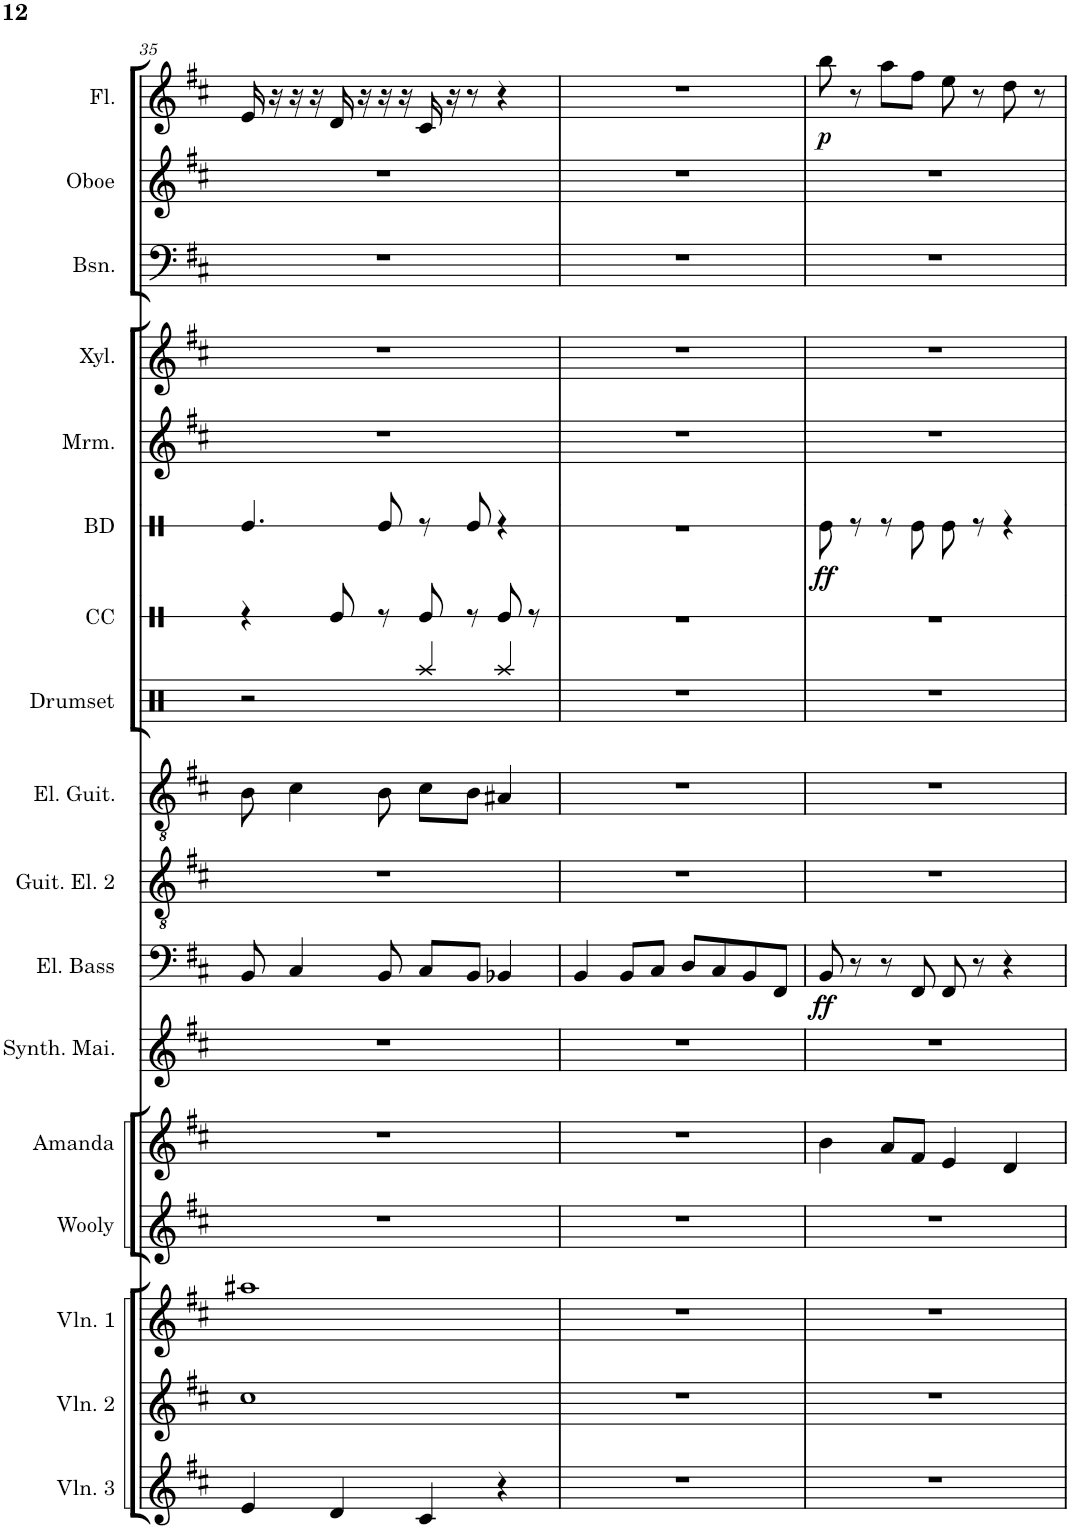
**kern	**kern	**kern	**kern	**kern	**kern	**kern	**dynam	**kern	**kern	**kern	**kern	**kern	**dynam	**kern	**kern	**kern	**kern	**kern	**dynam
*part17	*part16	*part15	*part14	*part13	*part12	*part11	*part11	*part10	*part9	*part8	*part7	*part6	*part6	*part5	*part4	*part3	*part2	*part1	*part1
*staff17	*staff16	*staff15	*staff14	*staff13	*staff12	*staff11	*staff11	*staff10	*staff9	*staff8	*staff7	*staff6	*staff6	*staff5	*staff4	*staff3	*staff2	*staff1	*staff1
*I"Violon 3	*I"Violon 2	*I"Violon 1	*I"Wooly	*I"Amanda	*I"Synthesizer	*I"Electric Bass	*	*I"Electric Guitar 2	*I"Electric Guitar	*I"Drumset	*I"Snare Drum	*I"Bass Drum	*	*I"Marimba	*I"Xylophone	*I"Bassoon	*I"Oboe	*I"Flute	*
*I'Vln. 3	*I'Vln. 2	*I'Vln. 1	*I'Wooly	*I'Amanda	*	*I'El. Bass	*	*	*I'El. Guit.	*I'Drumset	*	*I'BD	*	*I'Mrm.	*I'Xyl.	*I'Bsn.	*I'Oboe	*I'Fl.	*
!!LO:PB:g=z
*clefG2	*clefG2	*clefG2	*clefG2	*clefG2	*clefG2	*clefF4	*	*clefGv2	*clefGv2	*clefX	*clefX	*clefX	*	*clefG2	*clefG2	*clefF4	*clefG2	*clefG2	*
*	*	*	*	*	*	*Trd7c12	*	*	*	*	*	*	*	*	*Trd-7c-12	*	*	*	*
*k[f#c#]	*k[f#c#]	*k[f#c#]	*k[f#c#]	*k[f#c#]	*k[f#c#]	*k[f#c#]	*	*k[f#c#]	*k[f#c#]	*k[]	*k[]	*k[]	*	*k[f#c#]	*k[f#c#]	*k[f#c#]	*k[f#c#]	*k[f#c#]	*
*M4/4	*M4/4	*M4/4	*M4/4	*M4/4	*M4/4	*M4/4	*	*M4/4	*M4/4	*M4/4	*M4/4	*M4/4	*	*M4/4	*M4/4	*M4/4	*M4/4	*M4/4	*
=35	=35	=35	=35	=35	=35	=35	=35	=35	=35	=35	=35	=35	=35	=35	=35	=35	=35	=35	=35
4e/	1cc#	1aa#X	1r	1r	1r	8BB/	.	1r	8B\	2r	4r	4.Re/	.	1r	1r	1r	1r	16e/	.
.	.	.	.	.	.	.	.	.	.	.	.	.	.	.	.	.	.	16r	.
.	.	.	.	.	.	4C#/	.	.	4c#\	.	.	.	.	.	.	.	.	16r	.
.	.	.	.	.	.	.	.	.	.	.	.	.	.	.	.	.	.	16r	.
4d/	.	.	.	.	.	.	.	.	.	.	8Re/	.	.	.	.	.	.	16d/	.
.	.	.	.	.	.	.	.	.	.	.	.	.	.	.	.	.	.	16r	.
.	.	.	.	.	.	8BB/	.	.	8B\	.	8r	8Re/	.	.	.	.	.	16r	.
.	.	.	.	.	.	.	.	.	.	.	.	.	.	.	.	.	.	16r	.
4c#/	.	.	.	.	.	8C#/L	.	.	8c#\L	4Raa/	8Re/	8r	.	.	.	.	.	16c#/	.
.	.	.	.	.	.	.	.	.	.	.	.	.	.	.	.	.	.	16r	.
.	.	.	.	.	.	8BB/J	.	.	8B\J	.	8r	8Re/	.	.	.	.	.	8r	.
4r	.	.	.	.	.	4BB-X/	.	.	4A#X/	4Raa/	8Re/	4r	.	.	.	.	.	4r	.
.	.	.	.	.	.	.	.	.	.	.	8r	.	.	.	.	.	.	.	.
=36	=36	=36	=36	=36	=36	=36	=36	=36	=36	=36	=36	=36	=36	=36	=36	=36	=36	=36	=36
1r	1r	1r	1r	1r	1r	4BB/	.	1r	1r	1r	1r	1r	.	1r	1r	1r	1r	1r	.
.	.	.	.	.	.	8BB/L	.	.	.	.	.	.	.	.	.	.	.	.	.
.	.	.	.	.	.	8C#/J	.	.	.	.	.	.	.	.	.	.	.	.	.
.	.	.	.	.	.	8D/L	.	.	.	.	.	.	.	.	.	.	.	.	.
.	.	.	.	.	.	8C#/	.	.	.	.	.	.	.	.	.	.	.	.	.
.	.	.	.	.	.	8BB/	.	.	.	.	.	.	.	.	.	.	.	.	.
.	.	.	.	.	.	8FF#/J	.	.	.	.	.	.	.	.	.	.	.	.	.
=37	=37	=37	=37	=37	=37	=37	=37	=37	=37	=37	=37	=37	=37	=37	=37	=37	=37	=37	=37
!	!	!	!	!	!	!	!LO:DY:b	!	!	!	!	!	!LO:DY:b	!	!	!	!	!	!LO:DY:b
1r	1r	1r	1r	4b\	1r	8BB/	ff	1r	1r	1r	1r	8Re\	ff	1r	1r	1r	1r	8bb\	p
.	.	.	.	.	.	8r	.	.	.	.	.	8r	.	.	.	.	.	8r	.
.	.	.	.	8a/L	.	8r	.	.	.	.	.	8r	.	.	.	.	.	8aa\L	.
.	.	.	.	8f#/J	.	8FF#/	.	.	.	.	.	8Re\	.	.	.	.	.	8ff#\J	.
.	.	.	.	4e/	.	8FF#/	.	.	.	.	.	8Re\	.	.	.	.	.	8ee\	.
.	.	.	.	.	.	8r	.	.	.	.	.	8r	.	.	.	.	.	8r	.
.	.	.	.	4d/	.	4r	.	.	.	.	.	4r	.	.	.	.	.	8dd\	.
.	.	.	.	.	.	.	.	.	.	.	.	.	.	.	.	.	.	8r	.
=	=	=	=	=	=	=	=	=	=	=	=	=	=	=	=	=	=	=	=
*-	*-	*-	*-	*-	*-	*-	*-	*-	*-	*-	*-	*-	*-	*-	*-	*-	*-	*-	*-
